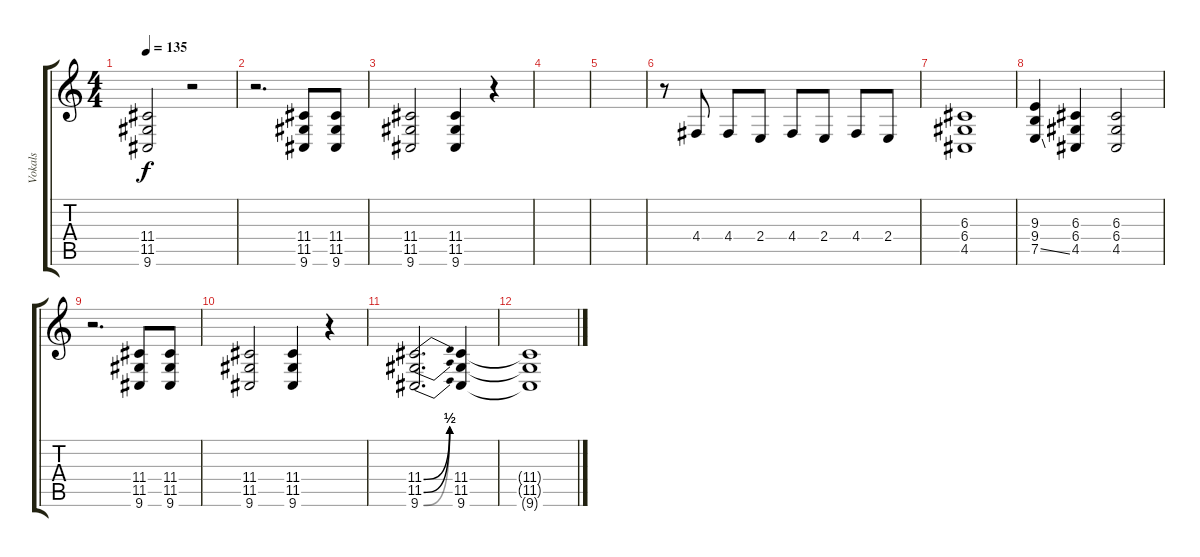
\track ("Vokals" "Vokals") {instrument altosax}
\staff {score tabs}
\tuning (E4 B3 G3 D3 A2 E2) {hide}
\ts (4 4)
\tempo 135
\clef g2
\ks c
(11.4 11.5 9.6).2{dy f} r.2 |
r.2{d} (11.4 11.5 9.6).8 (11.4 11.5 9.6).8 |
(11.4 11.5 9.6).2 (11.4 11.5 9.6).4 r.4 |
|
|
r.8 4.4.8 4.4.8 2.4.8 4.4.8 2.4.8 4.4.8 2.4.8 |
(6.3 6.4 4.5).1 |
(9.3 9.4 7.5{ss}).4 (6.3 6.4 4.5).4 (6.3 6.4 4.5).2 |
r.2{d} (11.4 11.5 9.6).8 (11.4 11.5 9.6).8 |
(11.4 11.5 9.6).2 (11.4 11.5 9.6).4 r.4 |
(11.4{be (bend 0 0 60 2)} 11.5{be (bend 0 0 60 2)} 9.6{be (bend 0 0 60 2)}).2{d} (11.4 11.5 9.6).4 |
(11.4{t} 11.5{t} 9.6{t}).1
